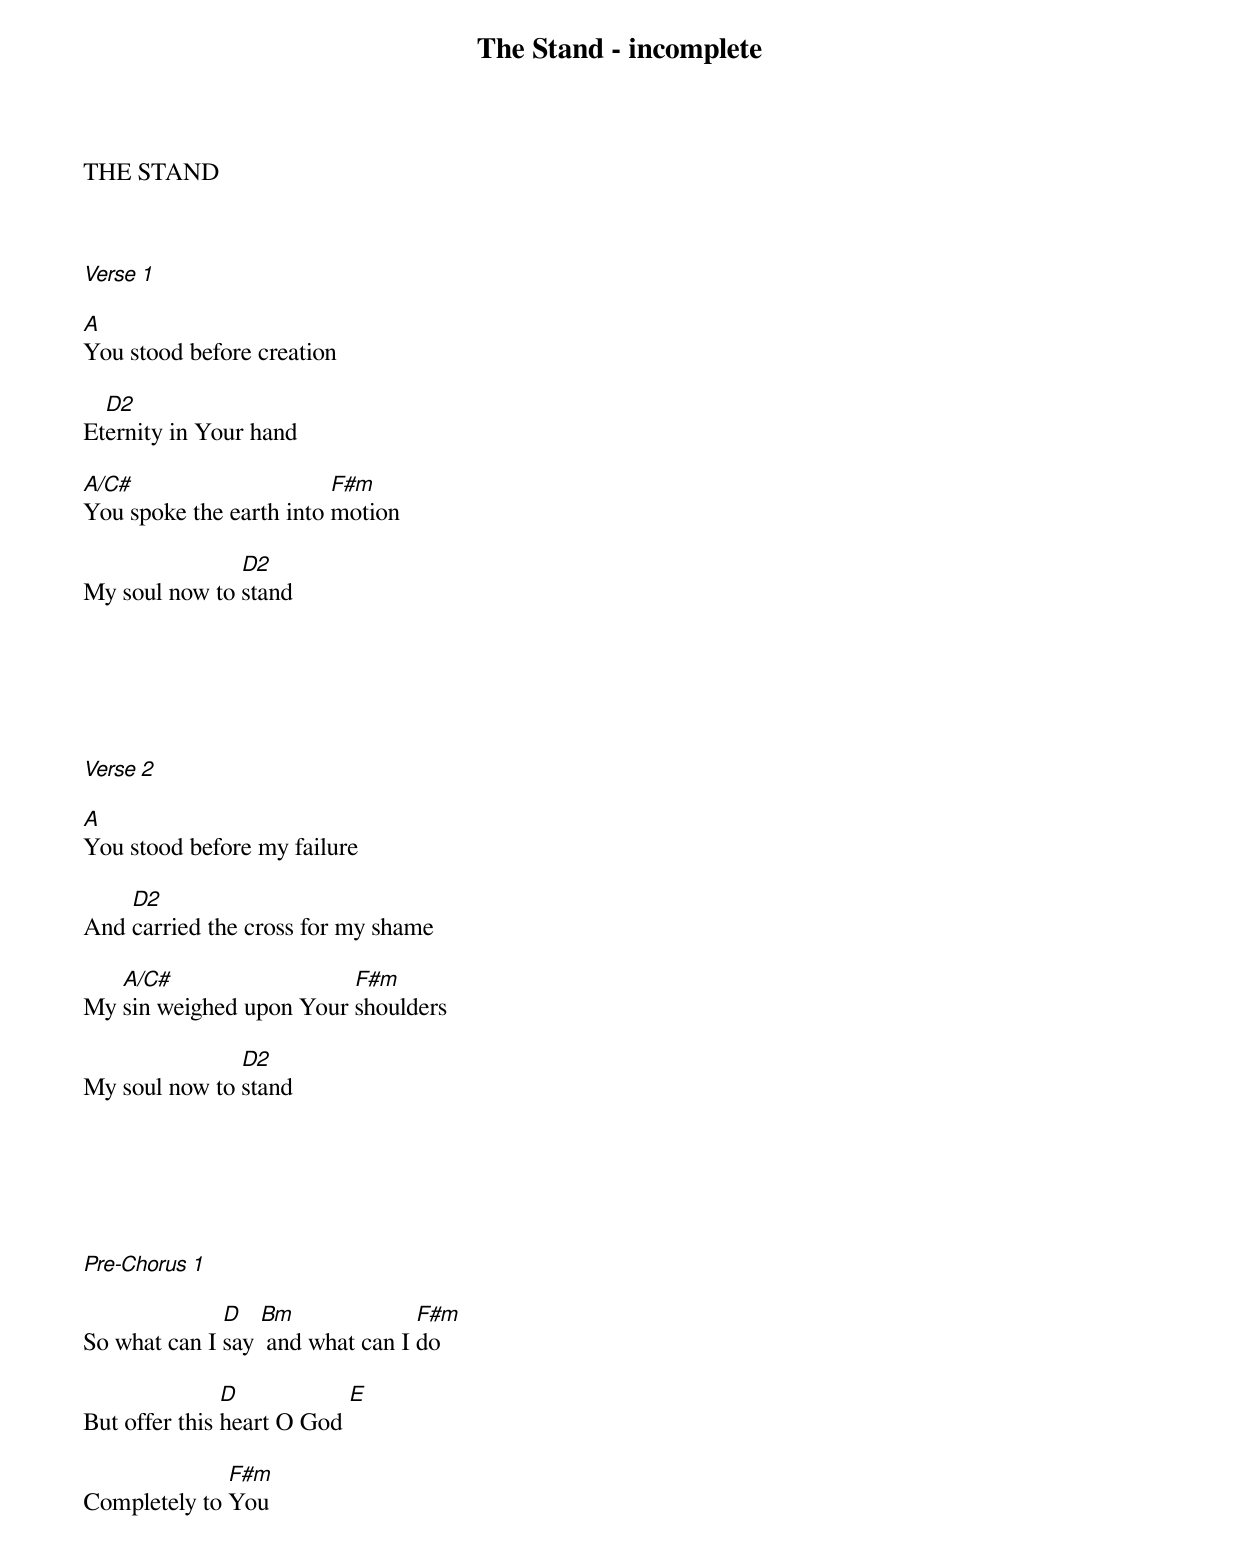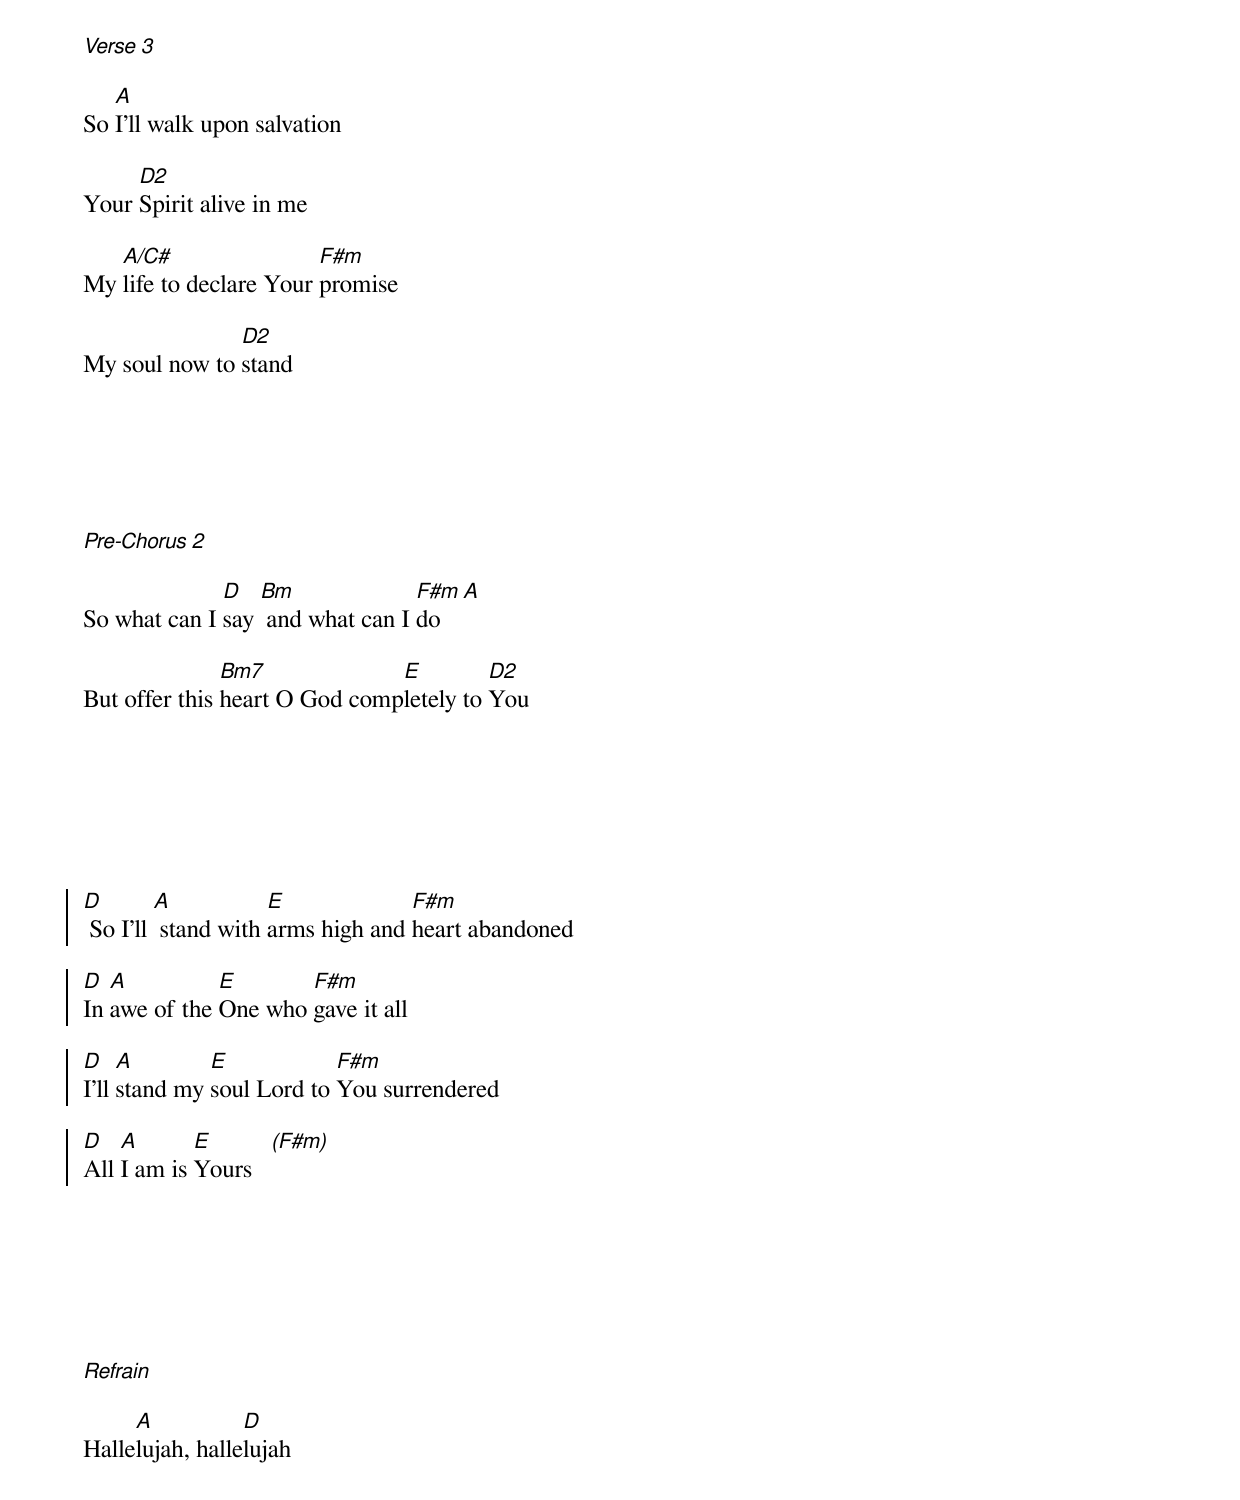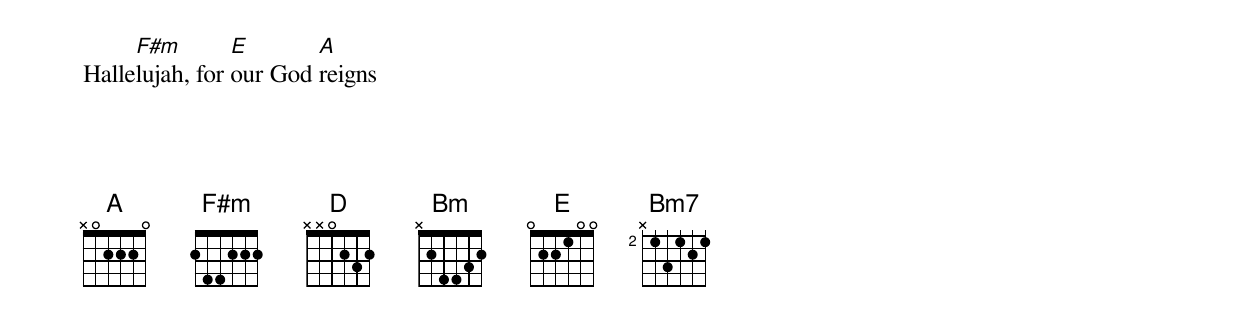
{title: The Stand - incomplete}

THE STAND



[Verse 1]

[A]You stood before creation

Et[D2]ernity in Your hand

[A/C#]You spoke the earth into [F#m]motion

My soul now to [D2]stand






[Verse 2]

[A]You stood before my failure

And [D2]carried the cross for my shame

My [A/C#]sin weighed upon Your [F#m]shoulders

My soul now to [D2]stand






[Pre-Chorus 1]

So what can I [D]say [Bm] and what can I [F#m]do

But offer this [D]heart O God [E]

Completely to [F#m]You






[Verse 3]

So [A]I'll walk upon salvation

Your [D2]Spirit alive in me

My [A/C#]life to declare Your [F#m]promise

My soul now to [D2]stand






[Pre-Chorus 2]

So what can I [D]say [Bm] and what can I [F#m]do   [A]

But offer this [Bm7]heart O God comp[E]letely to [D2]You






{soc}

[D] So I'll [A] stand with [E]arms high and [F#m]heart abandoned

[D]In [A]awe of the [E]One who [F#m]gave it all

[D]I'll [A]stand my [E]soul Lord to [F#m]You surrendered

[D]All [A]I am is [E]Yours   [(F#m)]

{eoc}






[Refrain]

Halle[A]lujah, halle[D]lujah

Halle[F#m]lujah, for [E]our God [A]reigns




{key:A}
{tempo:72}
